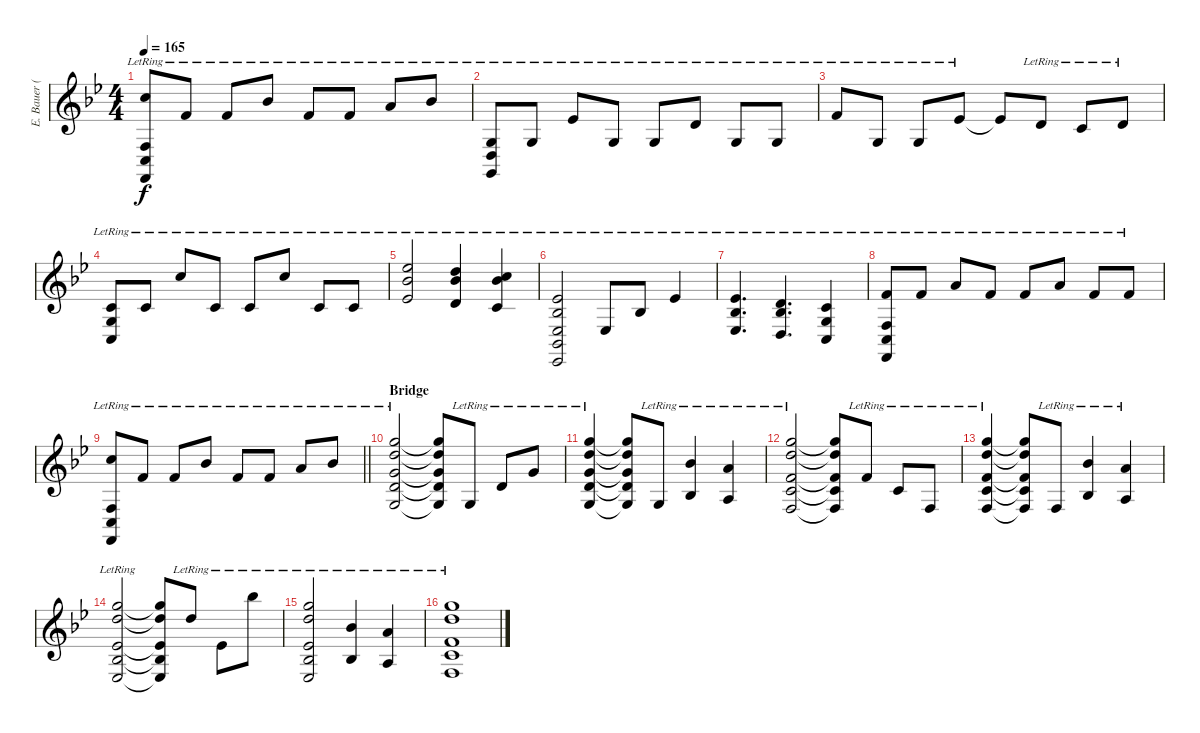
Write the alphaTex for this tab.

\track ("E. Bauer (Keyboard)" "E. Bauer (") {instrument stringensemble1}
\staff {score}
\tuning (E4 B3 G3 D3 A2 E2 B1) {hide}
\ts (4 4)
\tempo 165
\clef g2
\ks gminor
(8.1{lr} 3.4{lr} 3.5{lr} 1.6{lr}).8{dy f} 1.1{lr}.8 1.1{lr}.8 6.1{lr}.8 1.1{lr}.8 1.1{lr}.8 5.1{lr}.8 6.1{lr}.8 |
(5.4{lr} 5.5{lr} 3.6{lr}).8 0.3{lr}.8 4.2{lr}.8 0.3{lr}.8 0.3{lr}.8 3.2{lr}.8 0.3{lr}.8 0.3{lr}.8 |
6.2{lr}.8 0.3{lr}.8 0.3{lr}.8 4.2{lr}.8 4.2{t}.8 3.2{lr}.8 1.2{lr}.8 3.2{lr}.8 |
(5.3{lr} 5.4{lr} 3.5{lr}).8 5.3{lr}.8 8.1{lr}.8 5.3{lr}.8 5.3{lr}.8 8.1{lr}.8 5.3{lr}.8 5.3{lr}.8 |
(11.1{lr} 4.2{lr} 15.3{lr}).2 (10.1{lr} 3.2{lr} 15.3{lr}).4 (8.1{lr} 1.2{lr} 15.3{lr}).4 |
(4.2{lr} 3.3{lr} 6.5{lr} 6.6{lr} 4.7{lr}).2 1.4{lr}.8 3.3{lr}.8 4.2{lr}.4 |
(4.2{lr} 3.3{lr} 1.4{lr}).4{d} (3.2{lr} 3.3{lr} 0.4{lr}).4{d} (5.3{lr} 5.4{lr} 3.5{lr}).4 |
(1.1{lr} 3.4{lr} 3.5{lr} 1.6{lr}).8 1.1{lr}.8 5.1{lr}.8 1.1{lr}.8 1.1{lr}.8 5.1{lr}.8 1.1{lr}.8 1.1{lr}.8 |
\barLineRight lightlight
(8.1{lr} 3.4{lr} 3.5{lr} 1.6{lr}).8 1.1{lr}.8 1.1{lr}.8 6.1{lr}.8 1.1{lr}.8 1.1{lr}.8 5.1{lr}.8 6.1{lr}.8 |
\section ("" "Bridge")
(15.1{lr} 15.2{lr} 12.3{lr} 12.4{lr} 10.5{lr}).2 (15.1{t} 15.2{t} 12.3{t} 12.4{t} 10.5{t}).8 10.5{lr}.8 12.4{lr}.8 12.3{lr}.8 |
(15.1{lr} 15.2{lr} 12.3{lr} 12.4{lr} 10.5{lr}).4 (15.1{t} 15.2{t} 12.3{t} 12.4{t} 10.5{t}).8 10.5{lr}.8 (6.1{lr} 3.3{lr}).4 (5.1{lr} 2.3{lr}).4 |
(15.1{lr} 15.2{lr} 10.3{lr} 10.4{lr} 8.5{lr}).2 (15.1{t} 15.2{t} 10.3{t} 10.4{t} 8.5{t}).8 10.3{lr}.8 10.4{lr}.8 8.5{lr}.8 |
(15.1{lr} 15.2{lr} 10.3{lr} 10.4{lr} 8.5{lr}).4 (15.1{t} 15.2{t} 10.3{t} 10.4{t} 8.5{t}).8 8.5{lr}.8 (6.1{lr} 3.3{lr}).4 (5.1{lr} 2.3{lr}).4 |
(15.1{lr} 15.2{lr} 8.3{lr} 8.4{lr} 6.5{lr}).2 (15.1{t} 15.2{t} 8.3{t} 8.4{t} 6.5{t}).8 15.2{lr}.8 8.3{lr}.8 18.1{lr}.8 |
(15.1{lr} 15.2{lr} 8.3{lr} 8.4{lr} 6.5{lr}).2 (6.1{lr} 3.3{lr}).4 (5.1{lr} 2.3{lr}).4 |
(15.1{lr} 15.2{lr} 10.3{lr} 10.4{lr} 8.5{lr}).1
